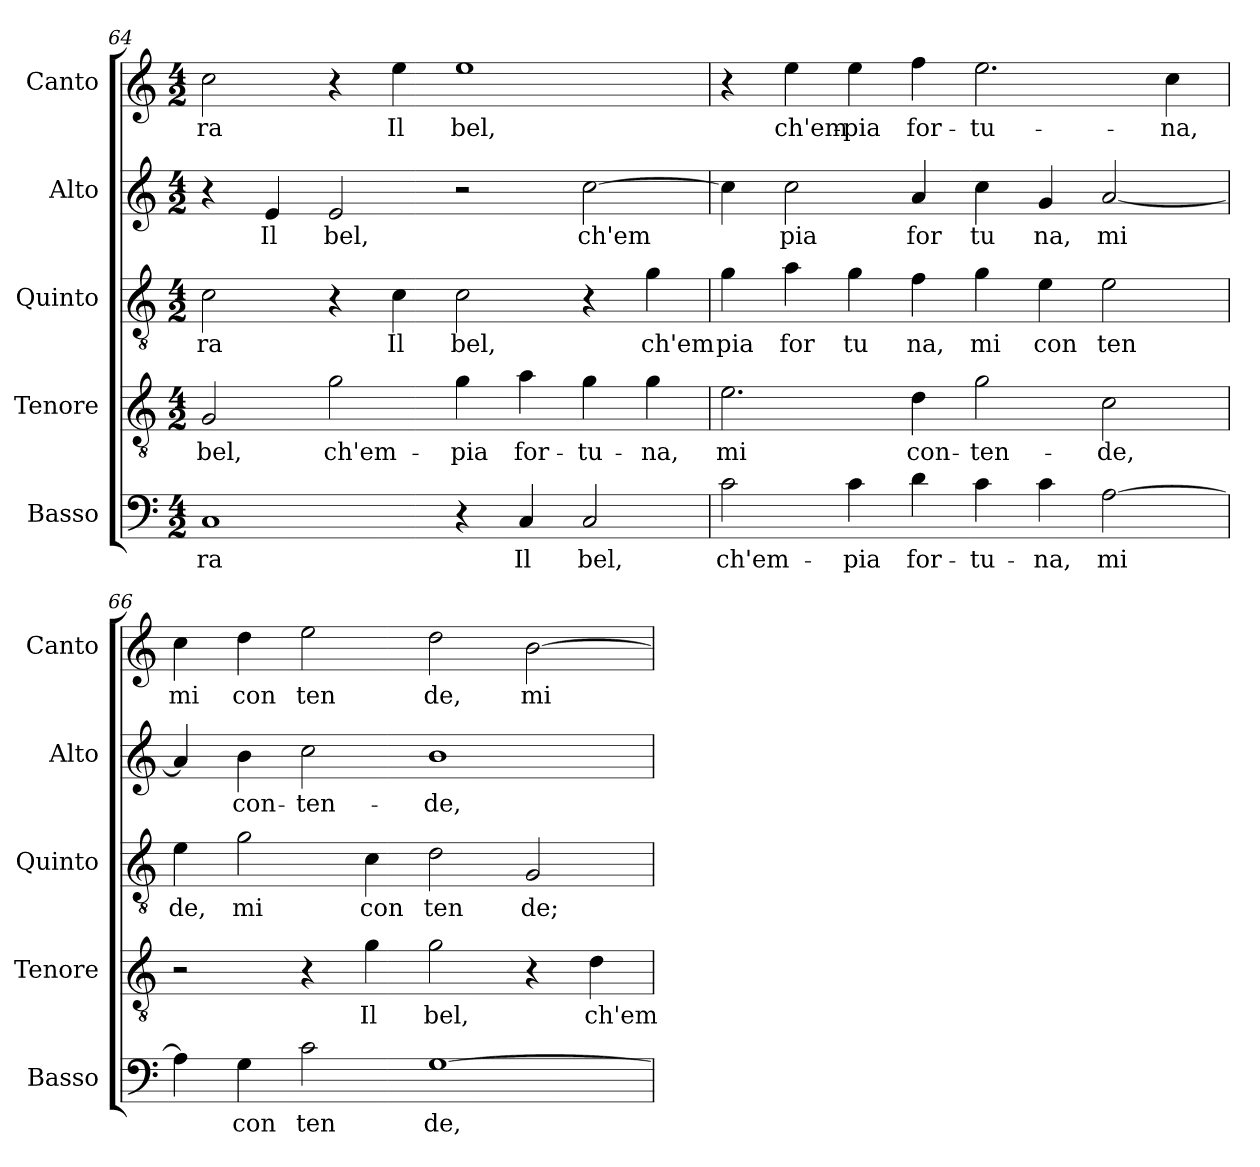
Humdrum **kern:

**kern	**text	**kern	**text	**kern	**text	**kern	**text	**kern	**text
*part5	*part5	*part4	*part4	*part3	*part3	*part2	*part2	*part1	*part1
*staff5	*staff5	*staff4	*staff4	*staff3	*staff3	*staff2	*staff2	*staff1	*staff1
*I"Basso	*	*I"Tenore	*	*I"Quinto	*	*I"Alto	*	*I"Canto	*
*I'Basso	*	*I'Tenore	*	*I'Quinto	*	*I'Alto	*	*I'Canto	*
*clefF4	*	*clefGv2	*	*clefGv2	*	*clefG2	*	*clefG2	*
*	*	*	*	*	*	*k[]	*	*	*
*	*	*	*	*	*	*C:	*	*	*
*M4/2	*	*M4/2	*	*M4/2	*	*M4/2	*	*M4/2	*
=64	=64	=64	=64	=64	=64	=64	=64	=64	=64
!	!LO:LY:b:cj	!	!LO:LY:b:cj	!	!LO:LY:b:cj	!	!	!	!LO:LY:b:cj
1C	-ra	2G/	bel,	2c\	ra	4r	.	2cc\	-ra
!	!	!	!	!	!	!	!LO:LY:b:cj	!	!
.	.	.	.	.	.	4e/	Il	.	.
!	!	!	!LO:LY:b:cj	!	!	!	!LO:LY:b:cj	!	!
.	.	2g\	ch'em-	4r	.	2e/	bel,	4r	.
!	!	!	!	!	!LO:LY:b:cj	!	!	!	!LO:LY:b:cj
.	.	.	.	4c\	Il	.	.	4ee\	Il
!	!	!	!LO:LY:b:cj	!	!LO:LY:b:cj	!	!	!	!LO:LY:b:cj
4r	.	4g\	-pia	2c\	bel,	2r	.	1ee	bel,
!	!LO:LY:b:cj	!	!LO:LY:b:cj	!	!	!	!	!	!
4C/	Il	4a\	for-	.	.	.	.	.	.
!	!LO:LY:b:cj	!	!LO:LY:b:cj	!	!	!	!LO:LY:b	!	!
2C/	bel,	4g\	-tu-	4r	.	[>2cc\	ch'em	.	.
!	!	!	!LO:LY:b:cj	!	!LO:LY:b:cj	!	!	!	!
.	.	4g\	-na,	4g\	ch'em	.	.	.	.
=65	=65	=65	=65	=65	=65	=65	=65	=65	=65
!	!LO:LY:b:cj	!	!LO:LY:b:cj	!	!LO:LY:b:cj	!	!	!	!
2c\	ch'em-	2.e\	mi	4g\	pia	4cc\]	.	4r	.
!	!	!	!	!	!LO:LY:b:cj	!	!LO:LY:b:cj	!	!LO:LY:b:cj
.	.	.	.	4a\	for	2cc\	pia	4ee\	ch'em-
!	!LO:LY:b:cj	!	!	!	!LO:LY:b:cj	!	!	!	!LO:LY:b:cj
4c\	-pia	.	.	4g\	tu	.	.	4ee\	-pia
!	!LO:LY:b:cj	!	!LO:LY:b:cj	!	!LO:LY:b:cj	!	!LO:LY:b:cj	!	!LO:LY:b:cj
4d\	for-	4d\	con-	4f\	na,	4a/	for	4ff\	for-
!	!LO:LY:b:cj	!	!LO:LY:b:cj	!	!LO:LY:b:cj	!	!LO:LY:b:cj	!	!LO:LY:b:cj
4c\	-tu-	2g\	-ten-	4g\	mi	4cc\	tu	2.ee\	-tu-
!	!LO:LY:b:cj	!	!	!	!LO:LY:b:cj	!	!LO:LY:b:cj	!	!
4c\	-na,	.	.	4e\	con	4g/	na,	.	.
!	!LO:LY:b	!	!LO:LY:b:cj	!	!LO:LY:b:cj	!	!LO:LY:b	!	!
[>2A\	mi	2c\	-de,	2e\	ten	[>2a/	mi	.	.
!	!	!	!	!	!	!	!	!	!LO:LY:b:cj
.	.	.	.	.	.	.	.	4cc\	-na,
!!LO:LB:g=z
=66	=66	=66	=66	=66	=66	=66	=66	=66	=66
!	!	!	!	!	!LO:LY:b:cj	!	!	!	!LO:LY:b:cj
4A\]	.	2r	.	4e\	de,	4a/]	.	4cc\	mi
!	!LO:LY:b:cj	!	!	!	!LO:LY:b:cj	!	!LO:LY:b:cj	!	!LO:LY:b:cj
4G\	con	.	.	2g\	mi	4b\	con-	4dd\	con
!	!LO:LY:b:cj	!	!	!	!	!	!LO:LY:b:cj	!	!LO:LY:b:cj
2c\	ten	4r	.	.	.	2cc\	-ten-	2ee\	ten
!	!	!	!LO:LY:b:cj	!	!LO:LY:b:cj	!	!	!	!
.	.	4g\	Il	4c\	con	.	.	.	.
!	!LO:LY:b:cj	!	!LO:LY:b:cj	!	!LO:LY:b:cj	!	!LO:LY:b:cj	!	!LO:LY:b:cj
[>1G	de,	2g\	bel,	2d\	ten	1b	-de,	2dd\	de,
!	!	!	!	!	!LO:LY:b:cj	!	!	!	!LO:LY:b
.	.	4r	.	2G/	de;	.	.	[>2b\	mi
!	!	!	!LO:LY:b:cj	!	!	!	!	!	!
.	.	4d\	ch'em-	.	.	.	.	.	.
=	=	=	=	=	=	=	=	=	=
*-	*-	*-	*-	*-	*-	*-	*-	*-	*-
